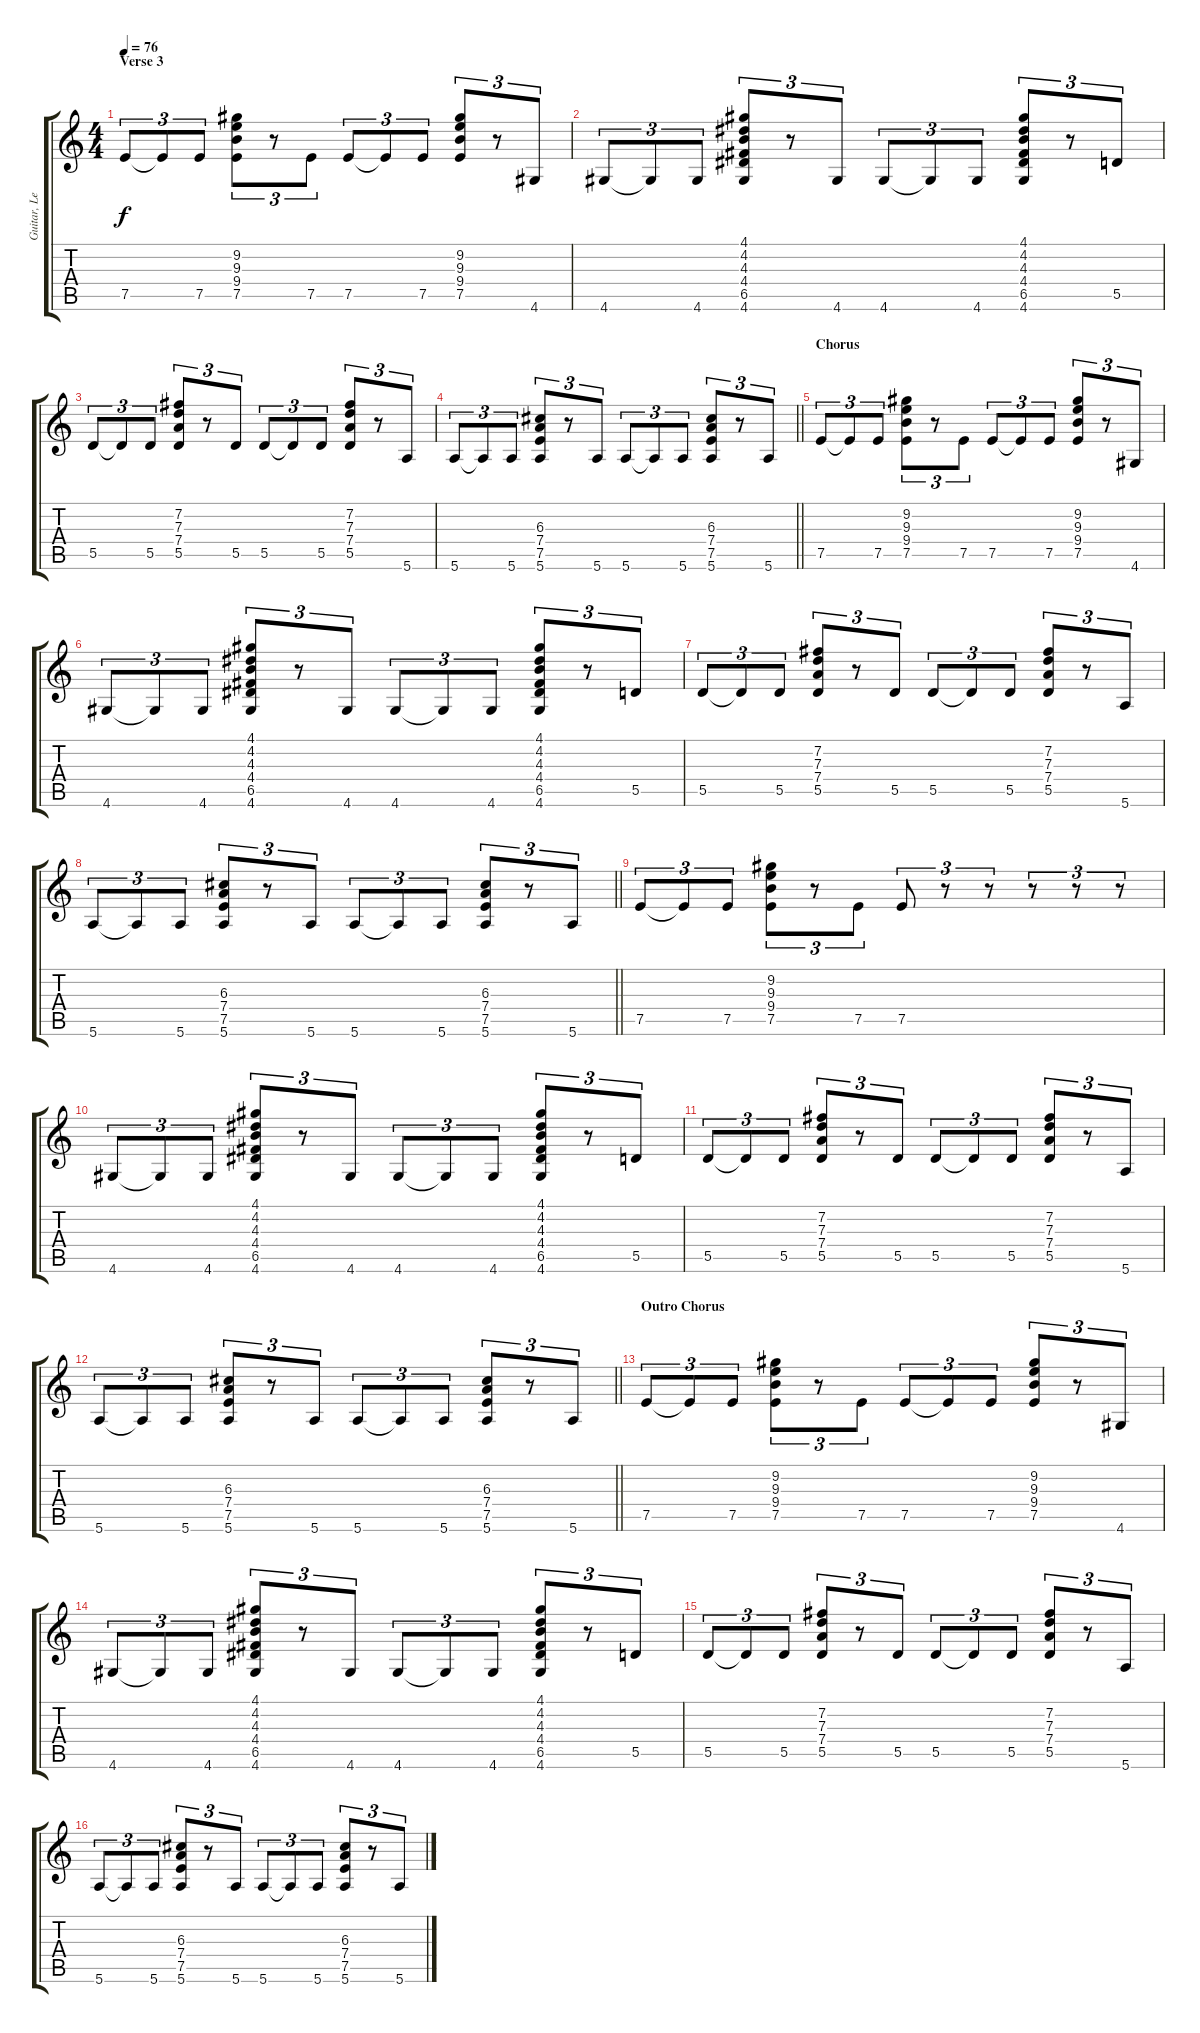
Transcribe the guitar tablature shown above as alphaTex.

\track ("Guitar, Lead" "Guitar, Le") {instrument electricguitarjazz}
\staff {score tabs}
\tuning (E4 B3 G3 D3 A2 E2) {hide}
\ts (4 4)
\section ("" "Verse 3")
\tempo 76
\clef g2
\ks c
7.5.8{tu (3 2) dy f} 7.5{t}.8{tu (3 2)} 7.5.8{tu (3 2)} (9.2 9.3 9.4 7.5).8{tu (3 2)} r.8{tu (3 2)} 7.5.8{tu (3 2)} 7.5.8{tu (3 2)} 7.5{t}.8{tu (3 2)} 7.5.8{tu (3 2)} (9.2 9.3 9.4 7.5).8{tu (3 2)} r.8{tu (3 2)} 4.6.8{tu (3 2)} |
4.6.8{tu (3 2)} 4.6{t}.8{tu (3 2)} 4.6.8{tu (3 2)} (4.1 4.2 4.3 4.4 6.5 4.6).8{tu (3 2)} r.8{tu (3 2)} 4.6.8{tu (3 2)} 4.6.8{tu (3 2)} 4.6{t}.8{tu (3 2)} 4.6.8{tu (3 2)} (4.1 4.2 4.3 4.4 6.5 4.6).8{tu (3 2)} r.8{tu (3 2)} 5.5.8{tu (3 2)} |
5.5.8{tu (3 2)} 5.5{t}.8{tu (3 2)} 5.5.8{tu (3 2)} (7.2 7.3 7.4 5.5).8{tu (3 2)} r.8{tu (3 2)} 5.5.8{tu (3 2)} 5.5.8{tu (3 2)} 5.5{t}.8{tu (3 2)} 5.5.8{tu (3 2)} (7.2 7.3 7.4 5.5).8{tu (3 2)} r.8{tu (3 2)} 5.6.8{tu (3 2)} |
\barLineRight lightlight
5.6.8{tu (3 2)} 5.6{t}.8{tu (3 2)} 5.6.8{tu (3 2)} (6.3 7.4 7.5 5.6).8{tu (3 2)} r.8{tu (3 2)} 5.6.8{tu (3 2)} 5.6.8{tu (3 2)} 5.6{t}.8{tu (3 2)} 5.6.8{tu (3 2)} (6.3 7.4 7.5 5.6).8{tu (3 2)} r.8{tu (3 2)} 5.6.8{tu (3 2)} |
\section ("" "Chorus")
7.5.8{tu (3 2)} 7.5{t}.8{tu (3 2)} 7.5.8{tu (3 2)} (9.2 9.3 9.4 7.5).8{tu (3 2)} r.8{tu (3 2)} 7.5.8{tu (3 2)} 7.5.8{tu (3 2)} 7.5{t}.8{tu (3 2)} 7.5.8{tu (3 2)} (9.2 9.3 9.4 7.5).8{tu (3 2)} r.8{tu (3 2)} 4.6.8{tu (3 2)} |
4.6.8{tu (3 2)} 4.6{t}.8{tu (3 2)} 4.6.8{tu (3 2)} (4.1 4.2 4.3 4.4 6.5 4.6).8{tu (3 2)} r.8{tu (3 2)} 4.6.8{tu (3 2)} 4.6.8{tu (3 2)} 4.6{t}.8{tu (3 2)} 4.6.8{tu (3 2)} (4.1 4.2 4.3 4.4 6.5 4.6).8{tu (3 2)} r.8{tu (3 2)} 5.5.8{tu (3 2)} |
5.5.8{tu (3 2)} 5.5{t}.8{tu (3 2)} 5.5.8{tu (3 2)} (7.2 7.3 7.4 5.5).8{tu (3 2)} r.8{tu (3 2)} 5.5.8{tu (3 2)} 5.5.8{tu (3 2)} 5.5{t}.8{tu (3 2)} 5.5.8{tu (3 2)} (7.2 7.3 7.4 5.5).8{tu (3 2)} r.8{tu (3 2)} 5.6.8{tu (3 2)} |
\barLineRight lightlight
5.6.8{tu (3 2)} 5.6{t}.8{tu (3 2)} 5.6.8{tu (3 2)} (6.3 7.4 7.5 5.6).8{tu (3 2)} r.8{tu (3 2)} 5.6.8{tu (3 2)} 5.6.8{tu (3 2)} 5.6{t}.8{tu (3 2)} 5.6.8{tu (3 2)} (6.3 7.4 7.5 5.6).8{tu (3 2)} r.8{tu (3 2)} 5.6.8{tu (3 2)} |
7.5.8{tu (3 2)} 7.5{t}.8{tu (3 2)} 7.5.8{tu (3 2)} (9.2 9.3 9.4 7.5).8{tu (3 2)} r.8{tu (3 2)} 7.5.8{tu (3 2)} 7.5.8{tu (3 2)} r.8{tu (3 2)} r.8{tu (3 2)} r.8{tu (3 2)} r.8{tu (3 2)} r.8{tu (3 2)} |
4.6.8{tu (3 2)} 4.6{t}.8{tu (3 2)} 4.6.8{tu (3 2)} (4.1 4.2 4.3 4.4 6.5 4.6).8{tu (3 2)} r.8{tu (3 2)} 4.6.8{tu (3 2)} 4.6.8{tu (3 2)} 4.6{t}.8{tu (3 2)} 4.6.8{tu (3 2)} (4.1 4.2 4.3 4.4 6.5 4.6).8{tu (3 2)} r.8{tu (3 2)} 5.5.8{tu (3 2)} |
5.5.8{tu (3 2)} 5.5{t}.8{tu (3 2)} 5.5.8{tu (3 2)} (7.2 7.3 7.4 5.5).8{tu (3 2)} r.8{tu (3 2)} 5.5.8{tu (3 2)} 5.5.8{tu (3 2)} 5.5{t}.8{tu (3 2)} 5.5.8{tu (3 2)} (7.2 7.3 7.4 5.5).8{tu (3 2)} r.8{tu (3 2)} 5.6.8{tu (3 2)} |
\barLineRight lightlight
5.6.8{tu (3 2)} 5.6{t}.8{tu (3 2)} 5.6.8{tu (3 2)} (6.3 7.4 7.5 5.6).8{tu (3 2)} r.8{tu (3 2)} 5.6.8{tu (3 2)} 5.6.8{tu (3 2)} 5.6{t}.8{tu (3 2)} 5.6.8{tu (3 2)} (6.3 7.4 7.5 5.6).8{tu (3 2)} r.8{tu (3 2)} 5.6.8{tu (3 2)} |
\section ("" "Outro Chorus")
7.5.8{tu (3 2)} 7.5{t}.8{tu (3 2)} 7.5.8{tu (3 2)} (9.2 9.3 9.4 7.5).8{tu (3 2)} r.8{tu (3 2)} 7.5.8{tu (3 2)} 7.5.8{tu (3 2)} 7.5{t}.8{tu (3 2)} 7.5.8{tu (3 2)} (9.2 9.3 9.4 7.5).8{tu (3 2)} r.8{tu (3 2)} 4.6.8{tu (3 2)} |
4.6.8{tu (3 2)} 4.6{t}.8{tu (3 2)} 4.6.8{tu (3 2)} (4.1 4.2 4.3 4.4 6.5 4.6).8{tu (3 2)} r.8{tu (3 2)} 4.6.8{tu (3 2)} 4.6.8{tu (3 2)} 4.6{t}.8{tu (3 2)} 4.6.8{tu (3 2)} (4.1 4.2 4.3 4.4 6.5 4.6).8{tu (3 2)} r.8{tu (3 2)} 5.5.8{tu (3 2)} |
5.5.8{tu (3 2)} 5.5{t}.8{tu (3 2)} 5.5.8{tu (3 2)} (7.2 7.3 7.4 5.5).8{tu (3 2)} r.8{tu (3 2)} 5.5.8{tu (3 2)} 5.5.8{tu (3 2)} 5.5{t}.8{tu (3 2)} 5.5.8{tu (3 2)} (7.2 7.3 7.4 5.5).8{tu (3 2)} r.8{tu (3 2)} 5.6.8{tu (3 2)} |
5.6.8{tu (3 2)} 5.6{t}.8{tu (3 2)} 5.6.8{tu (3 2)} (6.3 7.4 7.5 5.6).8{tu (3 2)} r.8{tu (3 2)} 5.6.8{tu (3 2)} 5.6.8{tu (3 2)} 5.6{t}.8{tu (3 2)} 5.6.8{tu (3 2)} (6.3 7.4 7.5 5.6).8{tu (3 2)} r.8{tu (3 2)} 5.6.8{tu (3 2)}
